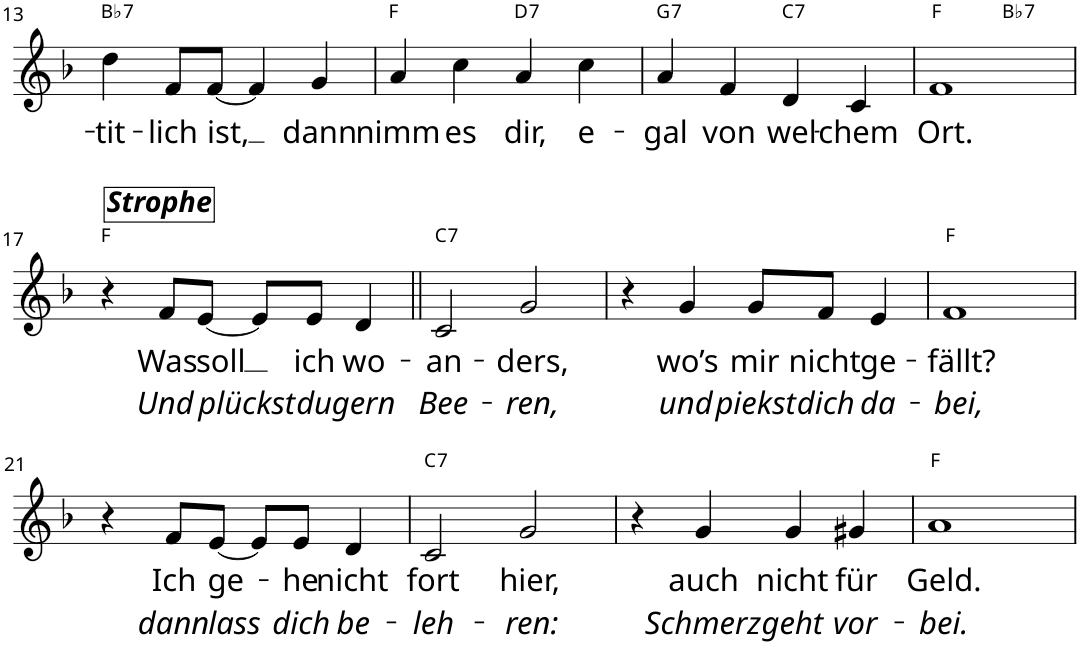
**kern	**text	**text	**harte
*part1	*part1	*part1	*part1
*staff1	*staff1	*staff1	*
*I"Treble	*	*	*
*I'Tr.	*	*	*
!!LO:PB:g=z
*clefG2	*	*	*
*k[b-]	*	*	*
*F:	*	*	*
*M4/4	*	*	*
=13	=13	=13	=13
!	!LO:LY:b	!	!LO:H:kt=7
4dd\	-tit-	.	Bb:7
!	!LO:LY:b	!	!
8f/L	-lich	.	.
!	!LO:LY:b	!	!
[8f/J	ist,	.	.
4f/]	.	.	.
!	!LO:LY:b	!	!
4g/	dann	.	.
=14	=14	=14	=14
!	!LO:LY:b	!	!
4a/	nimm	.	F:maj
!	!LO:LY:b	!	!
4cc\	es	.	.
!	!LO:LY:b	!	!LO:H:kt=7
4a/	dir,	.	D:7
!	!LO:LY:b	!	!
4cc\	e-	.	.
=15	=15	=15	=15
!	!LO:LY:b	!	!LO:H:kt=7
4a/	-gal	.	G:7
!	!LO:LY:b	!	!
4f/	von	.	.
!	!LO:LY:b	!	!LO:H:kt=7
4d/	wel-	.	C:7
!	!LO:LY:b	!	!
4c/	-chem	.	.
=16	=16	=16	=16
!	!LO:LY:b	!	!
*^	*	*	*
1f	2ryy	Ort.	.	F:maj
!	!	!	!	!LO:H:kt=7
.	2ryy	.	.	Bb:7
*v	*v	*	*	*
!!LO:LB:g=z
=17	=17	=17	=17
4r	.	.	F:maj
!LO:TX:a:Bi:t=Strophe	!	!	!
!	!LO:LY:b	!LO:LY:b	!
8f/L	Was	Und	.
!	!LO:LY:b	!LO:LY:b	!
[8e/J	soll	plückst	.
8e/L]	.	.	.
!	!LO:LY:b	!LO:LY:b	!
8e/J	ich	du	.
!	!LO:LY:b	!LO:LY:b	!
4d/	wo-	gern	.
=18||	=18||	=18||	=18||
!	!LO:LY:b	!LO:LY:b	!LO:H:kt=7
2c/	-an-	Bee-	C:7
!	!LO:LY:b	!LO:LY:b	!
2g/	-ders,	-ren,	.
=19	=19	=19	=19
4r	.	.	.
!	!LO:LY:b	!LO:LY:b	!
4g/	wo’s	und	.
!	!LO:LY:b	!LO:LY:b	!
8g/L	mir	piekst	.
!	!LO:LY:b	!LO:LY:b	!
8f/J	nicht	dich	.
!	!LO:LY:b	!LO:LY:b	!
4e/	ge-	da-	.
=20	=20	=20	=20
!	!LO:LY:b	!LO:LY:b	!
1f	-fällt?	-bei,	F:maj
!!LO:LB:g=z
=21	=21	=21	=21
4r	.	.	.
!	!LO:LY:b	!LO:LY:b	!
8f/L	Ich	dann	.
!	!LO:LY:b	!LO:LY:b	!
[8e/J	ge-	lass	.
8e/L]	.	.	.
!	!LO:LY:b	!LO:LY:b	!
8e/J	-he	dich	.
!	!LO:LY:b	!LO:LY:b	!
4d/	nicht	be-	.
=22	=22	=22	=22
!	!LO:LY:b	!LO:LY:b	!LO:H:kt=7
2c/	fort	-leh-	C:7
!	!LO:LY:b	!LO:LY:b	!
2g/	hier,	-ren:	.
=23	=23	=23	=23
4r	.	.	.
!	!LO:LY:b	!LO:LY:b	!
4g/	auch	Schmerz	.
!	!LO:LY:b	!LO:LY:b	!
4g/	nicht	geht	.
!	!LO:LY:b	!LO:LY:b	!
4g#X/	für	vor-	.
=24	=24	=24	=24
!	!LO:LY:b	!LO:LY:b	!
1a	Geld.	-bei.	F:maj
=	=	=	=
*-	*-	*-	*-
